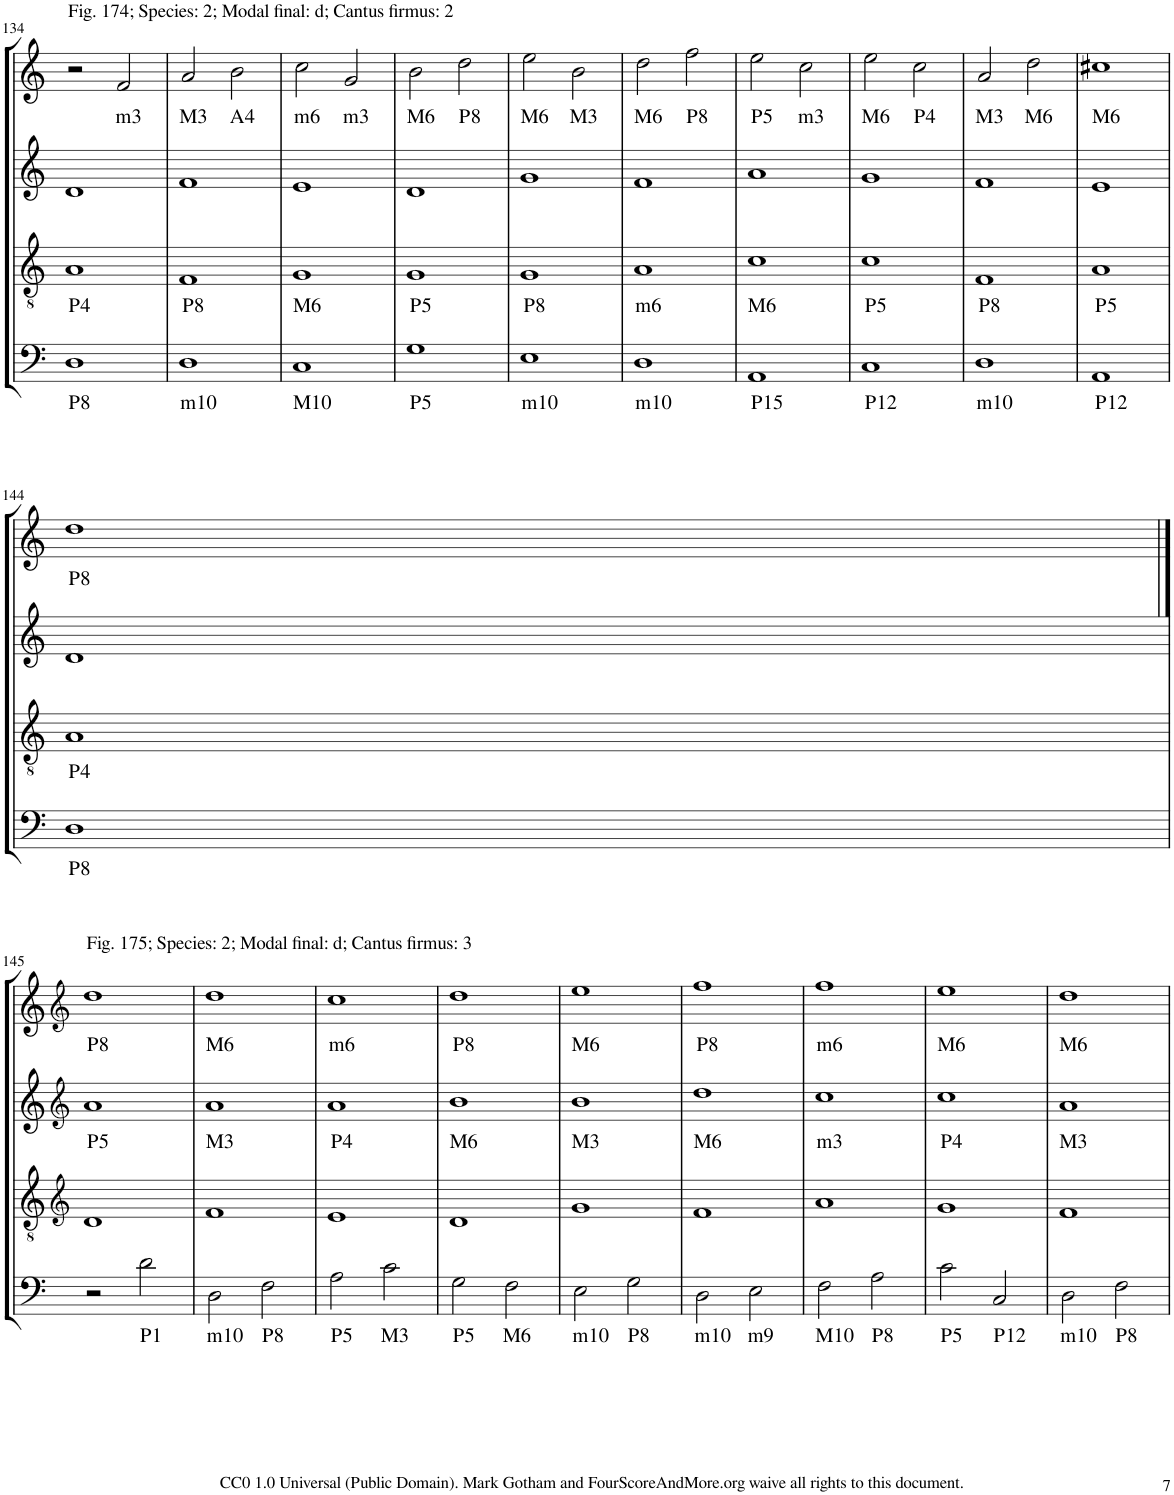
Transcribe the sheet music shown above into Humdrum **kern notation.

**kern	**text	**kern	**text	**kern	**text	**kern	**text
*part4	*part4	*part3	*part3	*part2	*part2	*part1	*part1
*staff4	*staff4	*staff3	*staff3	*staff2	*staff2	*staff1	*staff1
*I"Piano	*	*I"Piano	*	*I"Piano	*	*I"Piano	*
*I'Pno	*	*I'Pno	*	*I'Pno	*	*I'Pno	*
!!LO:PB:g=z
*clefF4	*	*clefGv2	*	*clefG2	*	*clefG2	*
*k[]	*	*k[]	*	*k[]	*	*k[]	*
*M4/4	*	*M4/4	*	*M4/4	*	*M4/4	*
=134	=134	=134	=134	=134	=134	=134	=134
!	!	!	!	!	!	!LO:TX:a:t=Fig. 174; Species&colon; 2; Modal final&colon; d; Cantus firmus&colon; 2	!
!	!LO:LY:b	!	!LO:LY:b	!	!	!	!
1D	P8	1A	P4	1d	.	2r	.
!	!	!	!	!	!	!	!LO:LY:b
.	.	.	.	.	.	2f/	m3
=135	=135	=135	=135	=135	=135	=135	=135
!	!LO:LY:b	!	!LO:LY:b	!	!	!	!LO:LY:b
1D	m10	1F	P8	1f	.	2a/	M3
!	!	!	!	!	!	!	!LO:LY:b
.	.	.	.	.	.	2b\	A4
=136	=136	=136	=136	=136	=136	=136	=136
!	!LO:LY:b	!	!LO:LY:b	!	!	!	!LO:LY:b
1C	M10	1G	M6	1e	.	2cc\	m6
!	!	!	!	!	!	!	!LO:LY:b
.	.	.	.	.	.	2g/	m3
=137	=137	=137	=137	=137	=137	=137	=137
!	!LO:LY:b	!	!LO:LY:b	!	!	!	!LO:LY:b
1G	P5	1G	P5	1d	.	2b\	M6
!	!	!	!	!	!	!	!LO:LY:b
.	.	.	.	.	.	2dd\	P8
=138	=138	=138	=138	=138	=138	=138	=138
!	!LO:LY:b	!	!LO:LY:b	!	!	!	!LO:LY:b
1E	m10	1G	P8	1g	.	2ee\	M6
!	!	!	!	!	!	!	!LO:LY:b
.	.	.	.	.	.	2b\	M3
=139	=139	=139	=139	=139	=139	=139	=139
!	!LO:LY:b	!	!LO:LY:b	!	!	!	!LO:LY:b
1D	m10	1A	m6	1f	.	2dd\	M6
!	!	!	!	!	!	!	!LO:LY:b
.	.	.	.	.	.	2ff\	P8
=140	=140	=140	=140	=140	=140	=140	=140
!	!LO:LY:b	!	!LO:LY:b	!	!	!	!LO:LY:b
1AA	P15	1c	M6	1a	.	2ee\	P5
!	!	!	!	!	!	!	!LO:LY:b
.	.	.	.	.	.	2cc\	m3
=141	=141	=141	=141	=141	=141	=141	=141
!	!LO:LY:b	!	!LO:LY:b	!	!	!	!LO:LY:b
1C	P12	1c	P5	1g	.	2ee\	M6
!	!	!	!	!	!	!	!LO:LY:b
.	.	.	.	.	.	2cc\	P4
=142	=142	=142	=142	=142	=142	=142	=142
!	!LO:LY:b	!	!LO:LY:b	!	!	!	!LO:LY:b
1D	m10	1F	P8	1f	.	2a/	M3
!	!	!	!	!	!	!	!LO:LY:b
.	.	.	.	.	.	2dd\	M6
=143	=143	=143	=143	=143	=143	=143	=143
!	!LO:LY:b	!	!LO:LY:b	!	!	!	!LO:LY:b
1AA	P12	1A	P5	1e	.	1cc#X	M6
!!LO:LB:g=z
=144	=144	=144	=144	=144	=144	=144	=144
!	!LO:LY:b	!	!LO:LY:b	!	!	!	!LO:LY:b
1D	P8	1A	P4	1d	.	1dd	P8
!!LO:LB:g=z
==145	==145	==145	==145	==145	==145	==145	==145
*	*	*clefG2	*	*clefG2	*	*clefG2	*
!	!	!	!	!	!	!LO:TX:a:t=Fig. 175; Species&colon; 2; Modal final&colon; d; Cantus firmus&colon; 3	!
!	!	!	!	!	!LO:LY:b	!	!LO:LY:b
2r	.	1d	.	1a	P5	1dd	P8
!	!LO:LY:b	!	!	!	!	!	!
2d\	P1	.	.	.	.	.	.
=146	=146	=146	=146	=146	=146	=146	=146
!	!LO:LY:b	!	!	!	!LO:LY:b	!	!LO:LY:b
2D\	m10	1f	.	1a	M3	1dd	M6
!	!LO:LY:b	!	!	!	!	!	!
2F\	P8	.	.	.	.	.	.
=147	=147	=147	=147	=147	=147	=147	=147
!	!LO:LY:b	!	!	!	!LO:LY:b	!	!LO:LY:b
2A\	P5	1e	.	1a	P4	1cc	m6
!	!LO:LY:b	!	!	!	!	!	!
2c\	M3	.	.	.	.	.	.
=148	=148	=148	=148	=148	=148	=148	=148
!	!LO:LY:b	!	!	!	!LO:LY:b	!	!LO:LY:b
2G\	P5	1d	.	1b	M6	1dd	P8
!	!LO:LY:b	!	!	!	!	!	!
2F\	M6	.	.	.	.	.	.
=149	=149	=149	=149	=149	=149	=149	=149
!	!LO:LY:b	!	!	!	!LO:LY:b	!	!LO:LY:b
2E\	m10	1g	.	1b	M3	1ee	M6
!	!LO:LY:b	!	!	!	!	!	!
2G\	P8	.	.	.	.	.	.
=150	=150	=150	=150	=150	=150	=150	=150
!	!LO:LY:b	!	!	!	!LO:LY:b	!	!LO:LY:b
2D\	m10	1f	.	1dd	M6	1ff	P8
!	!LO:LY:b	!	!	!	!	!	!
2E\	m9	.	.	.	.	.	.
=151	=151	=151	=151	=151	=151	=151	=151
!	!LO:LY:b	!	!	!	!LO:LY:b	!	!LO:LY:b
2F\	M10	1a	.	1cc	m3	1ff	m6
!	!LO:LY:b	!	!	!	!	!	!
2A\	P8	.	.	.	.	.	.
=152	=152	=152	=152	=152	=152	=152	=152
!	!LO:LY:b	!	!	!	!LO:LY:b	!	!LO:LY:b
2c\	P5	1g	.	1cc	P4	1ee	M6
!	!LO:LY:b	!	!	!	!	!	!
2C/	P12	.	.	.	.	.	.
=153	=153	=153	=153	=153	=153	=153	=153
!	!LO:LY:b	!	!	!	!LO:LY:b	!	!LO:LY:b
2D\	m10	1f	.	1a	M3	1dd	M6
!	!LO:LY:b	!	!	!	!	!	!
2F\	P8	.	.	.	.	.	.
=	=	=	=	=	=	=	=
*-	*-	*-	*-	*-	*-	*-	*-
